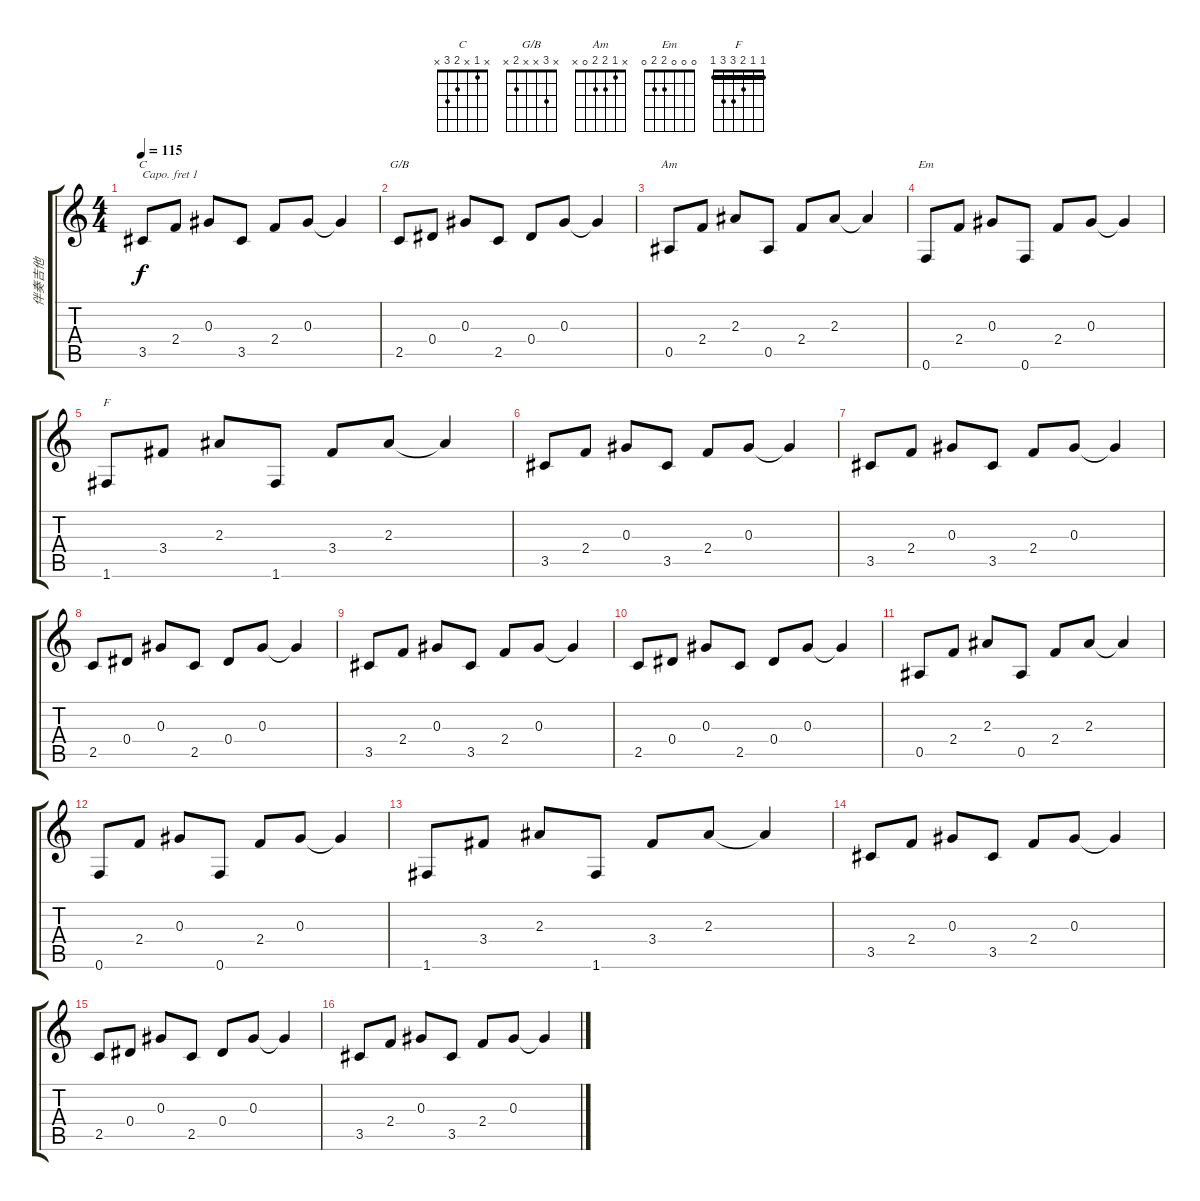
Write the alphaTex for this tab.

\track ("伴奏吉他" "伴奏吉他") {instrument acousticguitarsteel}
\staff {score tabs}
\capo 1
\tuning (E4 B3 G3 D3 A2 E2) {hide}
\chord ("C" x 1 x 2 3 x)
\chord ("G/B" x 3 x x 2 x)
\chord ("Am" x 1 2 2 0 x)
\chord ("Em" 0 0 0 2 2 0)
\chord ("F" 1 1 2 3 3 1) {barre 1}
\ts (4 4)
\tempo 115
\clef g2
\ks c
3.5.8{ch "C" dy f} 2.4.8 0.3.8 3.5.8 2.4.8 0.3.8 0.3{t}.4 |
2.5.8{ch "G/B"} 0.4.8 0.3.8 2.5.8 0.4.8 0.3.8 0.3{t}.4 |
0.5.8{ch "Am"} 2.4.8 2.3.8 0.5.8 2.4.8 2.3.8 2.3{t}.4 |
0.6.8{ch "Em"} 2.4.8 0.3.8 0.6.8 2.4.8 0.3.8 0.3{t}.4 |
1.6.8{ch "F"} 3.4.8 2.3.8 1.6.8 3.4.8 2.3.8 2.3{t}.4 |
3.5.8 2.4.8 0.3.8 3.5.8 2.4.8 0.3.8 0.3{t}.4 |
3.5.8 2.4.8 0.3.8 3.5.8 2.4.8 0.3.8 0.3{t}.4 |
2.5.8 0.4.8 0.3.8 2.5.8 0.4.8 0.3.8 0.3{t}.4 |
3.5.8 2.4.8 0.3.8 3.5.8 2.4.8 0.3.8 0.3{t}.4 |
2.5.8 0.4.8 0.3.8 2.5.8 0.4.8 0.3.8 0.3{t}.4 |
0.5.8 2.4.8 2.3.8 0.5.8 2.4.8 2.3.8 2.3{t}.4 |
0.6.8 2.4.8 0.3.8 0.6.8 2.4.8 0.3.8 0.3{t}.4 |
1.6.8 3.4.8 2.3.8 1.6.8 3.4.8 2.3.8 2.3{t}.4 |
3.5.8 2.4.8 0.3.8 3.5.8 2.4.8 0.3.8 0.3{t}.4 |
2.5.8 0.4.8 0.3.8 2.5.8 0.4.8 0.3.8 0.3{t}.4 |
3.5.8 2.4.8 0.3.8 3.5.8 2.4.8 0.3.8 0.3{t}.4
